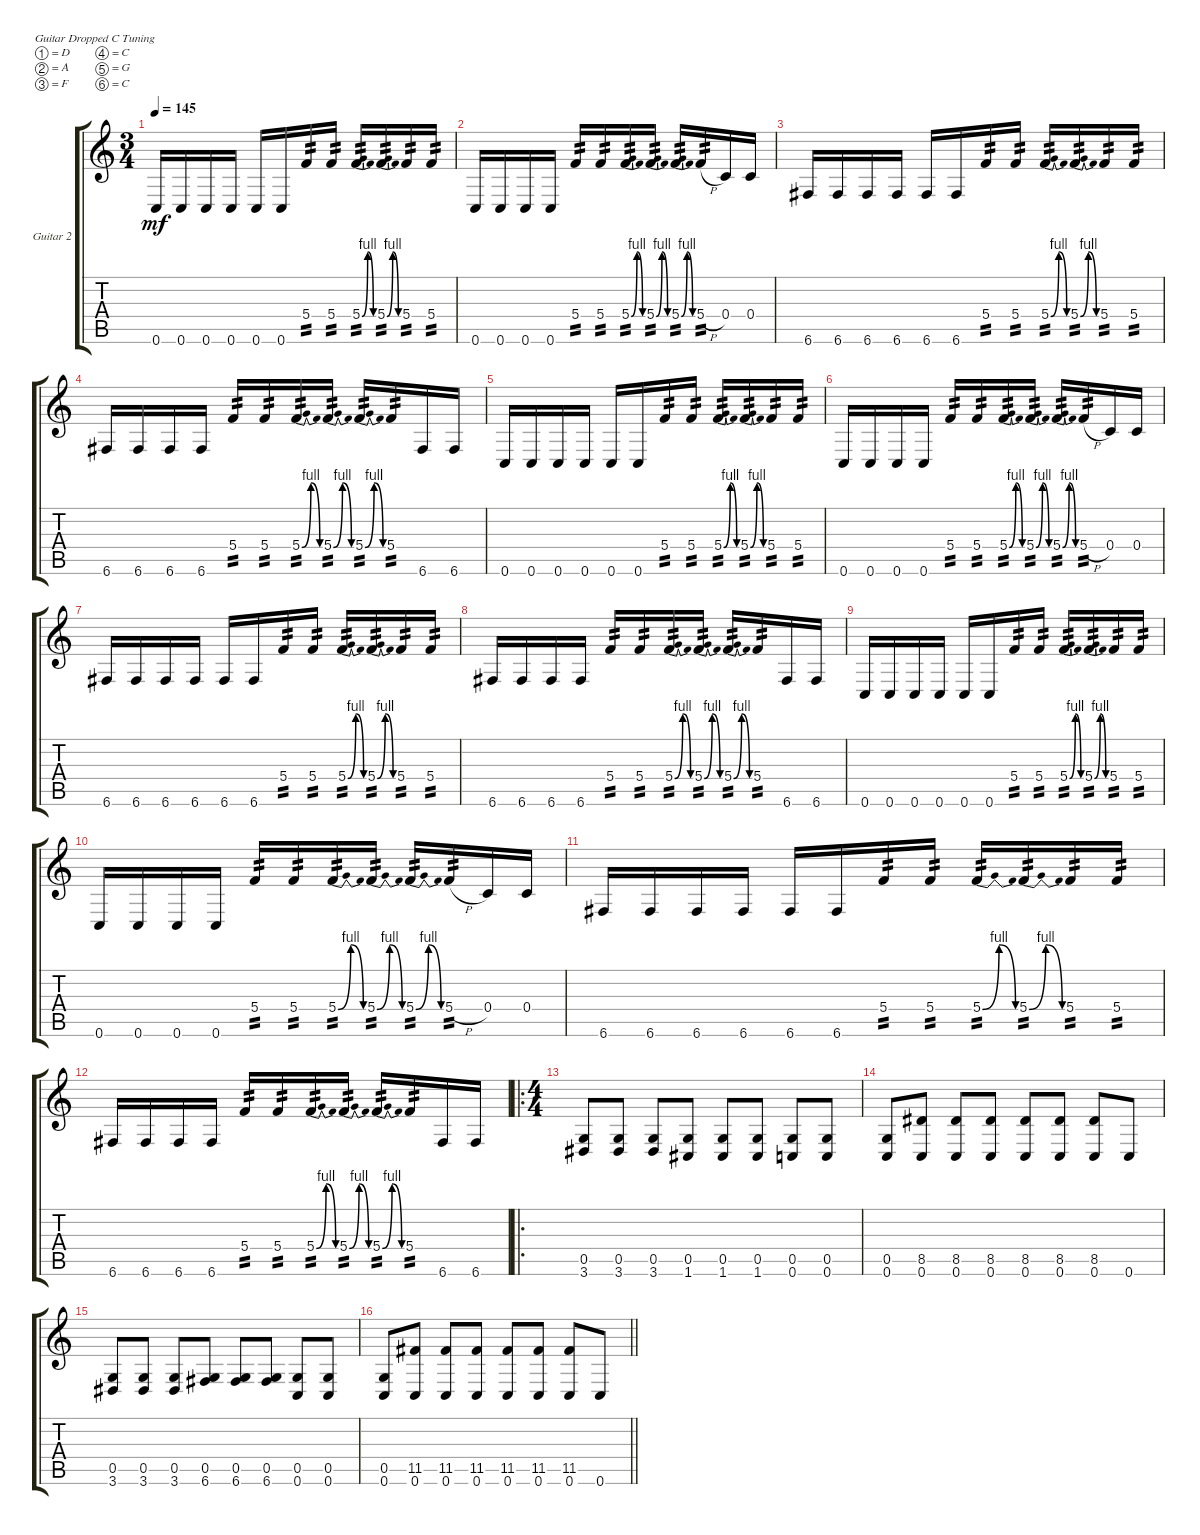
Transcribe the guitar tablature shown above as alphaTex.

\bracketExtendMode groupsimilarinstruments
\firstSystemTrackNameOrientation horizontal
\otherSystemsTrackNameOrientation horizontal
\track ("Guitar 2" "Guitar 2") {instrument distortionguitar}
\staff {score tabs}
\tuning (D4 A3 F3 C3 G2 C2)
\ts (3 4)
\tempo 145
\clef g2
\ks c
0.6.16{dy mf} 0.6.16 0.6.16 0.6.16 0.6.16 0.6.16 5.4.16{tp 2} 5.4.16{tp 2} 5.4{be (bendrelease 0 0 10.2 4 20.4 4 30 0)}.16{tp 2} 5.4{be (bendrelease 0 0 10.2 4 20.4 4 60 0)}.16{tp 2} 5.4.16{tp 2} 5.4.16{tp 2} |
0.6.16 0.6.16 0.6.16 0.6.16 5.4.16{tp 2} 5.4.16{tp 2} 5.4{be (bendrelease 0 0 10.2 4 20.4 4 30 0)}.16{tp 2} 5.4{be (bendrelease 0 0 10.2 4 20.4 4 60 0)}.16{tp 2} 5.4{be (bendrelease 0 0 10.2 4 20.4 4 57.599999999999994 0)}.16{tp 2} 5.4{h}.16{tp 2} 0.4.16 0.4.16 |
6.6.16 6.6.16 6.6.16 6.6.16 6.6.16 6.6.16 5.4.16{tp 2} 5.4.16{tp 2} 5.4{be (bendrelease 0 0 10.2 4 20.4 4 30 0)}.16{tp 2} 5.4{be (bendrelease 0 0 10.2 4 20.4 4 60 0)}.16{tp 2} 5.4.16{tp 2} 5.4.16{tp 2} |
6.6.16 6.6.16 6.6.16 6.6.16 5.4.16{tp 2} 5.4.16{tp 2} 5.4{be (bendrelease 0 0 10.2 4 20.4 4 30 0)}.16{tp 2} 5.4{be (bendrelease 0 0 10.2 4 20.4 4 60 0)}.16{tp 2} 5.4{be (bendrelease 0 0 10.2 4 20.4 4 57.599999999999994 0)}.16{tp 2} 5.4.16{tp 2} 6.6.16 6.6.16 |
0.6.16 0.6.16 0.6.16 0.6.16 0.6.16 0.6.16 5.4.16{tp 2} 5.4.16{tp 2} 5.4{be (bendrelease 0 0 10.2 4 20.4 4 30 0)}.16{tp 2} 5.4{be (bendrelease 0 0 10.2 4 20.4 4 60 0)}.16{tp 2} 5.4.16{tp 2} 5.4.16{tp 2} |
0.6.16 0.6.16 0.6.16 0.6.16 5.4.16{tp 2} 5.4.16{tp 2} 5.4{be (bendrelease 0 0 10.2 4 20.4 4 30 0)}.16{tp 2} 5.4{be (bendrelease 0 0 10.2 4 20.4 4 60 0)}.16{tp 2} 5.4{be (bendrelease 0 0 10.2 4 20.4 4 57.599999999999994 0)}.16{tp 2} 5.4{h}.16{tp 2} 0.4.16 0.4.16 |
6.6.16 6.6.16 6.6.16 6.6.16 6.6.16 6.6.16 5.4.16{tp 2} 5.4.16{tp 2} 5.4{be (bendrelease 0 0 10.2 4 20.4 4 30 0)}.16{tp 2} 5.4{be (bendrelease 0 0 10.2 4 20.4 4 60 0)}.16{tp 2} 5.4.16{tp 2} 5.4.16{tp 2} |
6.6.16 6.6.16 6.6.16 6.6.16 5.4.16{tp 2} 5.4.16{tp 2} 5.4{be (bendrelease 0 0 10.2 4 20.4 4 30 0)}.16{tp 2} 5.4{be (bendrelease 0 0 10.2 4 20.4 4 60 0)}.16{tp 2} 5.4{be (bendrelease 0 0 10.2 4 20.4 4 57.599999999999994 0)}.16{tp 2} 5.4.16{tp 2} 6.6.16 6.6.16 |
0.6.16 0.6.16 0.6.16 0.6.16 0.6.16 0.6.16 5.4.16{tp 2} 5.4.16{tp 2} 5.4{be (bendrelease 0 0 10.2 4 20.4 4 30 0)}.16{tp 2} 5.4{be (bendrelease 0 0 10.2 4 20.4 4 60 0)}.16{tp 2} 5.4.16{tp 2} 5.4.16{tp 2} |
0.6.16 0.6.16 0.6.16 0.6.16 5.4.16{tp 2} 5.4.16{tp 2} 5.4{be (bendrelease 0 0 10.2 4 20.4 4 30 0)}.16{tp 2} 5.4{be (bendrelease 0 0 10.2 4 20.4 4 60 0)}.16{tp 2} 5.4{be (bendrelease 0 0 10.2 4 20.4 4 57.599999999999994 0)}.16{tp 2} 5.4{h}.16{tp 2} 0.4.16 0.4.16 |
6.6.16 6.6.16 6.6.16 6.6.16 6.6.16 6.6.16 5.4.16{tp 2} 5.4.16{tp 2} 5.4{be (bendrelease 0 0 10.2 4 20.4 4 30 0)}.16{tp 2} 5.4{be (bendrelease 0 0 10.2 4 20.4 4 60 0)}.16{tp 2} 5.4.16{tp 2} 5.4.16{tp 2} |
6.6.16 6.6.16 6.6.16 6.6.16 5.4.16{tp 2} 5.4.16{tp 2} 5.4{be (bendrelease 0 0 10.2 4 20.4 4 30 0)}.16{tp 2} 5.4{be (bendrelease 0 0 10.2 4 20.4 4 60 0)}.16{tp 2} 5.4{be (bendrelease 0 0 10.2 4 20.4 4 57.599999999999994 0)}.16{tp 2} 5.4.16{tp 2} 6.6.16 6.6.16 |
\ro
\ts (4 4)
(3.6 0.5).8 (3.6 0.5).8 (3.6 0.5).8 (1.6 0.5).8 (1.6 0.5).8 (1.6 0.5).8 (0.6 0.5).8 (0.6 0.5).8 |
(0.6 0.5).8 (0.6 8.5).8 (0.6 8.5).8 (0.6 8.5).8 (0.6 8.5).8 (0.6 8.5).8 (0.6 8.5).8 0.6.8 |
(3.6 0.5).8 (3.6 0.5).8 (3.6 0.5).8 (6.6 0.5).8 (6.6 0.5).8 (6.6 0.5).8 (0.6 0.5).8 (0.6 0.5).8 |
\barLineRight lightlight
(0.6 0.5).8 (0.6 11.5).8 (0.6 11.5).8 (0.6 11.5).8 (0.6 11.5).8 (0.6 11.5).8 (0.6 11.5).8 0.6.8
